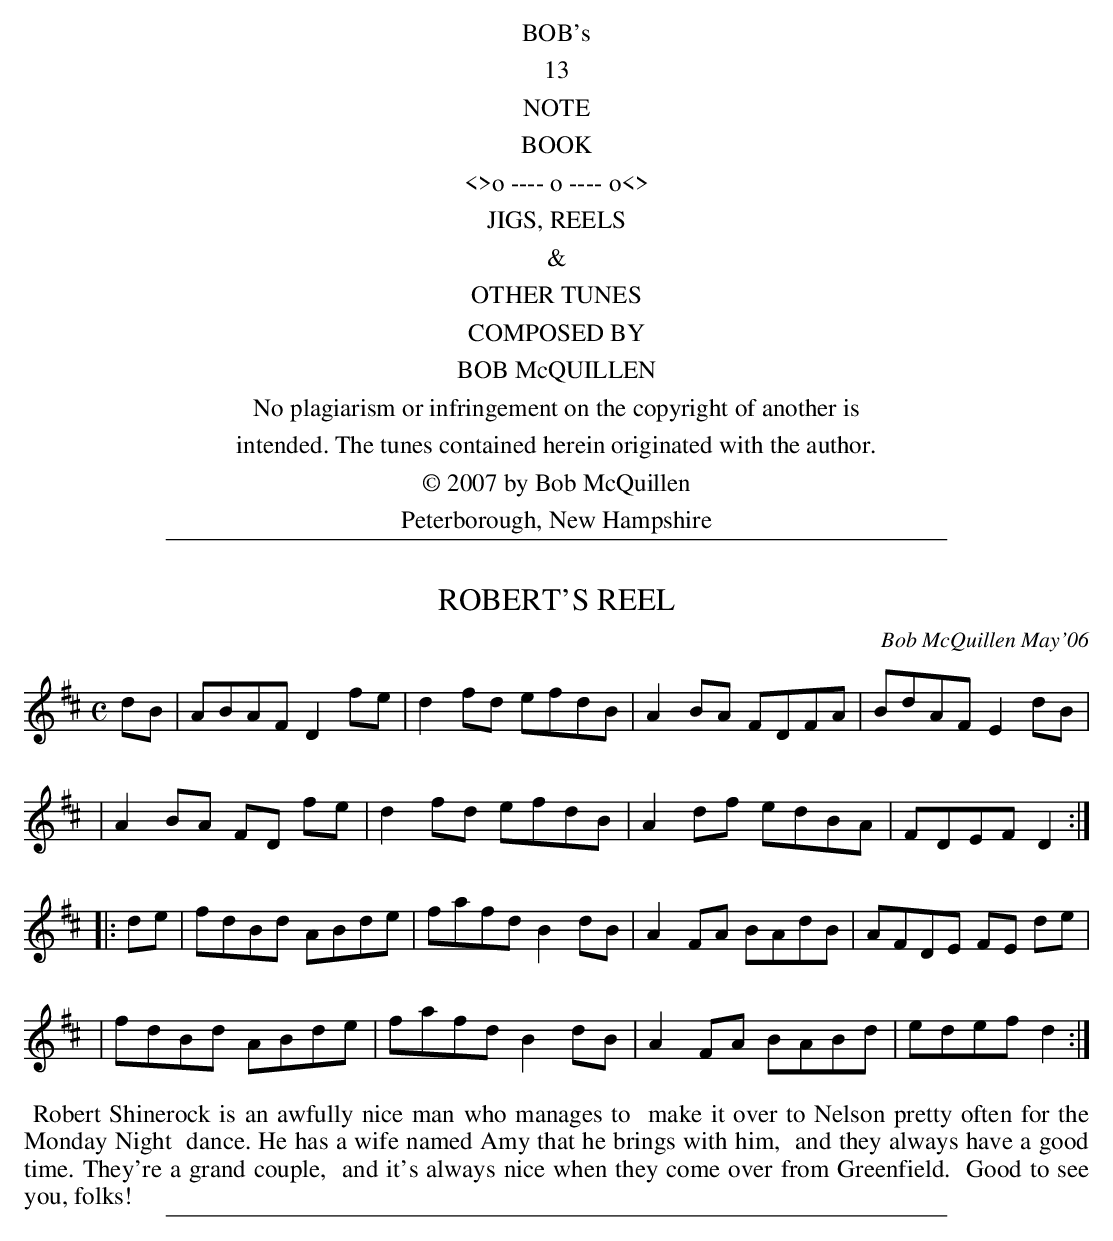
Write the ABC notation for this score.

X:1
T: ROBERT'S REEL
C: Bob McQuillen May'06
M: C
L: 1/8
K: D
dB \
| ABAF D2 fe | d2fd efdB | A2BA FDFA | BdAF E2dB |
| A2BA FD fe | d2fd efdB | A2df edBA | FDEF D2 :|
|: de \
| fdBd ABde | fafd B2dB | A2FA BAdB | AFDE FE de |
| fdBd ABde | fafd B2dB | A2FA BABd | edef d2 :|
